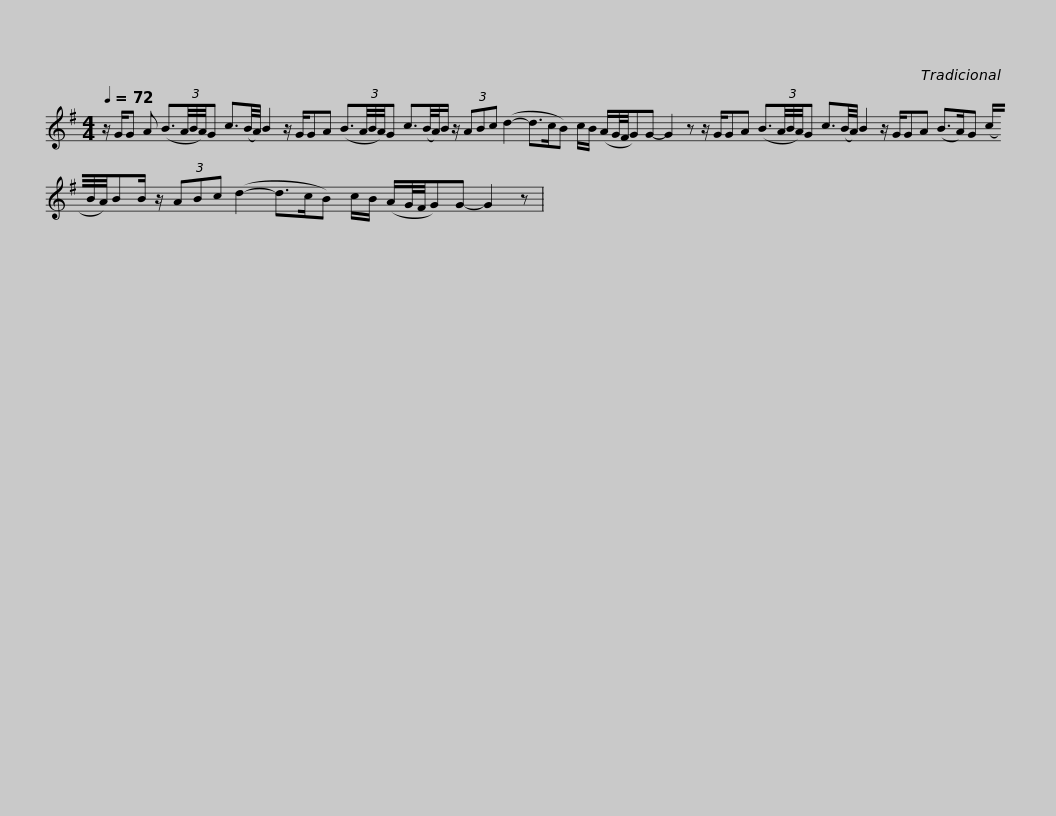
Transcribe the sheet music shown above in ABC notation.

X:1
L:1/8
Q:1/4=72
M:4/4
I:linebreak $
K:G
V:1 treble
V:1
 z/ G/G A (B3/2(3A/4B/4A/4)G c3/2(B/4A/4) B2 z/ G/GA (B3/2(3A/4B/4A/4)G c3/2(B/4A/4)B/ z/ (3ABc (d2- d>cB) c/B/ (A/G/4F/4G)G- G2 z z/ G/GA (B3/2(3A/4B/4A/4)G c3/2(B/4A/4) B2 z/ G/GA (B>A)G (c/B/4A/4)BB/ z/ (3ABc (d2- d>cB) c/B/ (A/G/4F/4G)G- G2 z | %1
